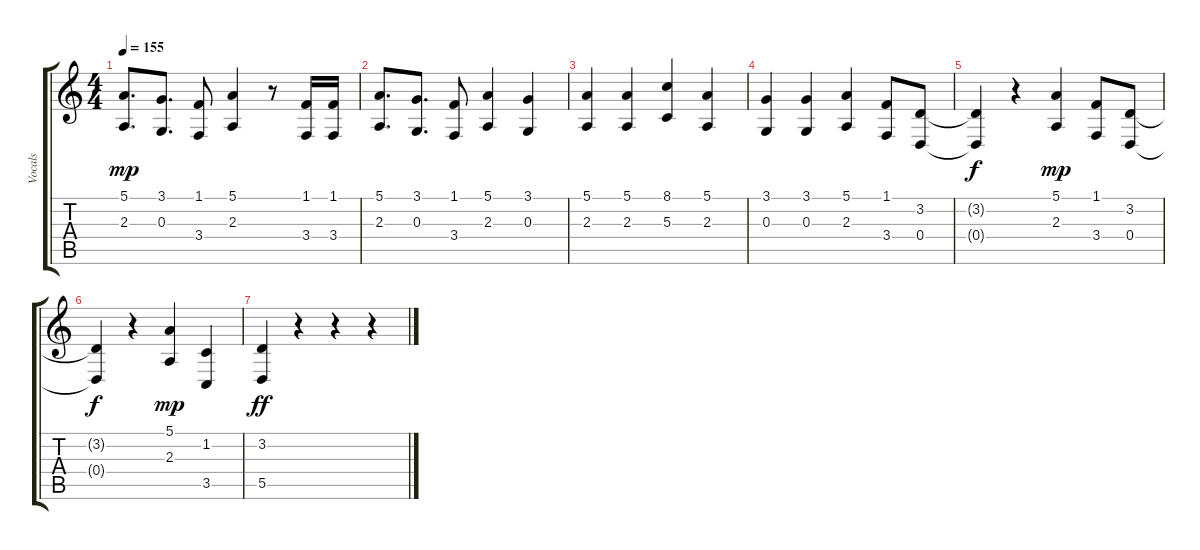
\track ("Vocals" "Vocals") {instrument oboe}
\staff {score tabs}
\tuning (E4 B3 G3 D3 A2 D2) {hide}
\ts (4 4)
\tempo 155
\clef g2
\ks c
(5.1 2.3).8{d dy mp} (3.1 0.3).8{d} (1.1 3.4).8 (5.1 2.3).4 r.8 (1.1 3.4).16 (1.1 3.4).16 |
(5.1 2.3).8{d} (3.1 0.3).8{d} (1.1 3.4).8 (5.1 2.3).4 (3.1 0.3).4 |
(5.1 2.3).4 (5.1 2.3).4 (8.1 5.3).4 (5.1 2.3).4 |
(3.1 0.3).4 (3.1 0.3).4 (5.1 2.3).4 (1.1 3.4).8 (3.2 0.4).8 |
(3.2{t} 0.4{t}).4{dy f} r.4 (5.1 2.3).4{dy mp} (1.1 3.4).8 (3.2 0.4).8 |
(3.2{t} 0.4{t}).4{dy f} r.4 (5.1 2.3).4{dy mp} (1.2 3.5).4 |
(3.2 5.5).4{dy ff} r.4 r.4 r.4
